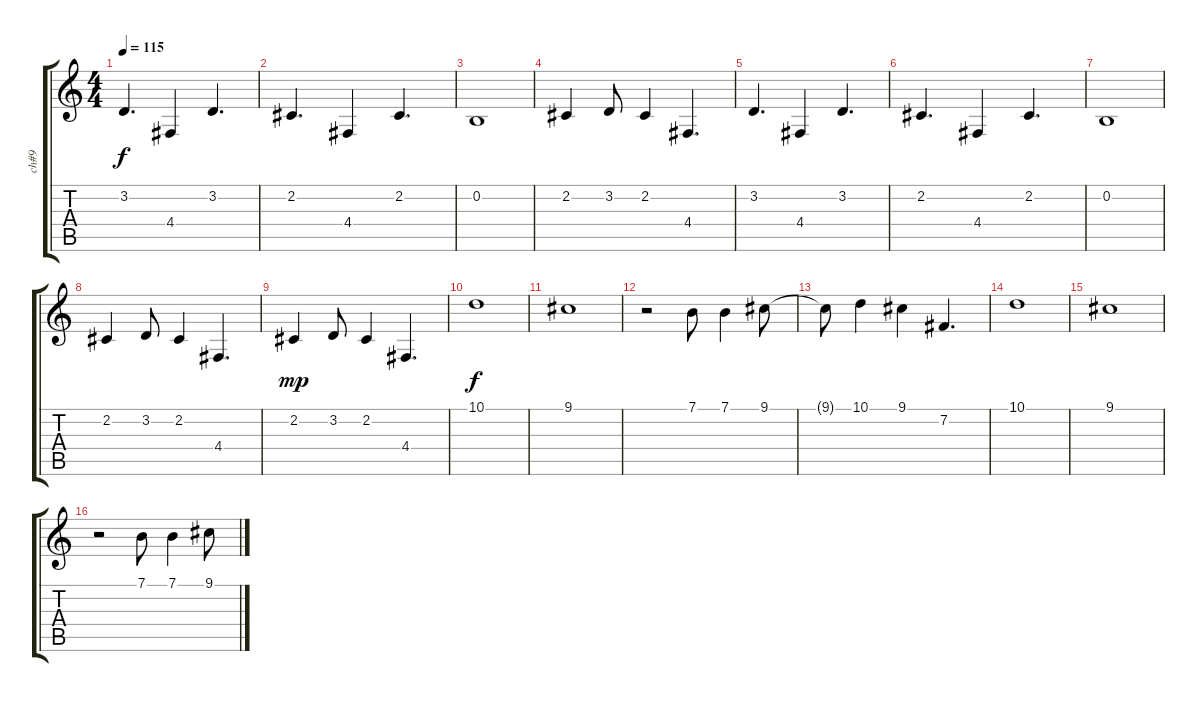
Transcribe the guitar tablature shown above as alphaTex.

\track ("ch#9" "ch#9") {instrument stringensemble1}
\staff {score tabs}
\tuning (E4 B3 G3 D3 A2 E2) {hide}
\ts (4 4)
\tempo 115
\clef g2
\ks c
3.2.4{d dy f} 4.4.4 3.2.4{d} |
2.2.4{d} 4.4.4 2.2.4{d} |
0.2.1 |
2.2.4 3.2.8 2.2.4 4.4.4{d} |
3.2.4{d} 4.4.4 3.2.4{d} |
2.2.4{d} 4.4.4 2.2.4{d} |
0.2.1 |
2.2.4 3.2.8 2.2.4 4.4.4{d} |
2.2.4{dy mp} 3.2.8 2.2.4 4.4.4{d} |
10.1.1{dy f} |
9.1.1 |
r.2 7.1.8 7.1.4 9.1.8 |
9.1{t}.8 10.1.4 9.1.4 7.2.4{d} |
10.1.1 |
9.1.1 |
r.2 7.1.8 7.1.4 9.1.8
